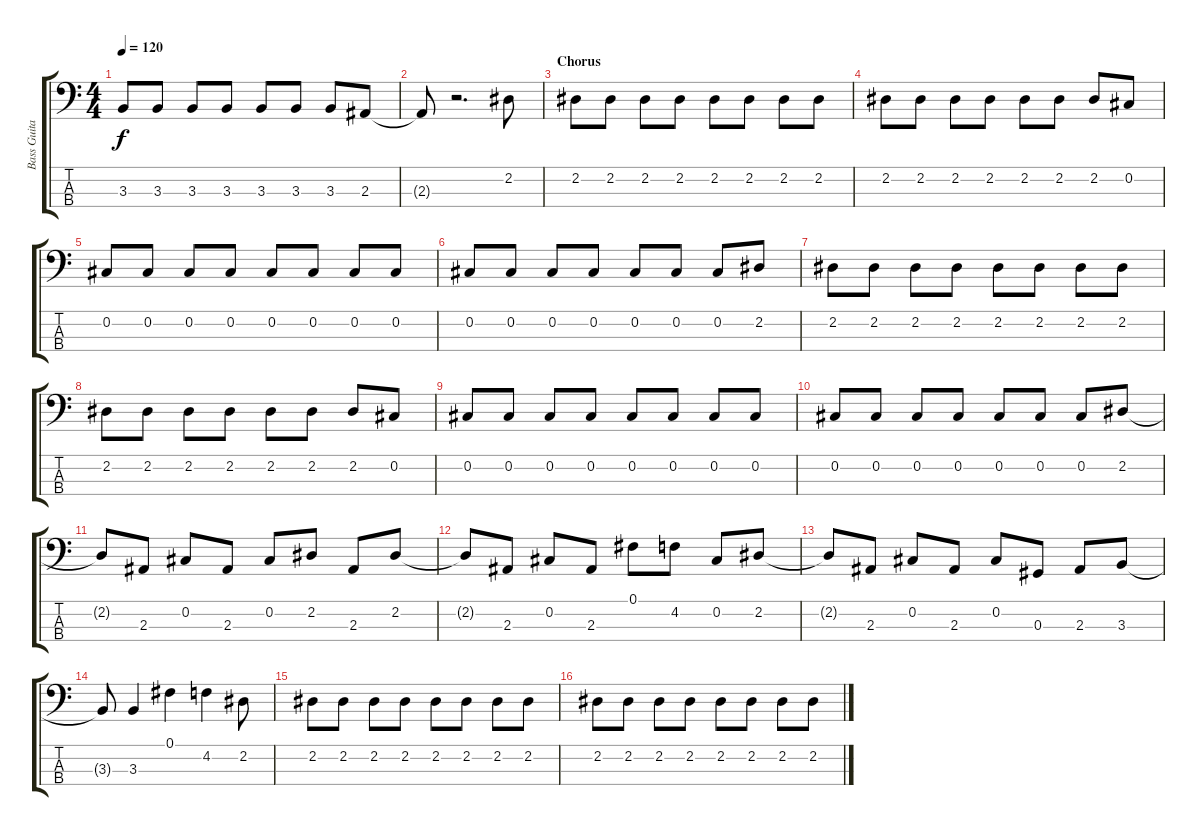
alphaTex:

\track ("Bass Guitar" "Bass Guita") {instrument electricbassfinger}
\staff {score tabs}
\tuning (Gb2 Db2 Ab1 Eb1) {hide}
\ts (4 4)
\tempo 120
\clef f4
\ks c
3.3.8{dy f} 3.3.8 3.3.8 3.3.8 3.3.8 3.3.8 3.3.8 2.3.8 |
2.3{t}.8 r.2{d} 2.2.8 |
\section ("" "Chorus")
2.2.8 2.2.8 2.2.8 2.2.8 2.2.8 2.2.8 2.2.8 2.2.8 |
2.2.8 2.2.8 2.2.8 2.2.8 2.2.8 2.2.8 2.2.8 0.2.8 |
0.2.8 0.2.8 0.2.8 0.2.8 0.2.8 0.2.8 0.2.8 0.2.8 |
0.2.8 0.2.8 0.2.8 0.2.8 0.2.8 0.2.8 0.2.8 2.2.8 |
2.2.8 2.2.8 2.2.8 2.2.8 2.2.8 2.2.8 2.2.8 2.2.8 |
2.2.8 2.2.8 2.2.8 2.2.8 2.2.8 2.2.8 2.2.8 0.2.8 |
0.2.8 0.2.8 0.2.8 0.2.8 0.2.8 0.2.8 0.2.8 0.2.8 |
0.2.8 0.2.8 0.2.8 0.2.8 0.2.8 0.2.8 0.2.8 2.2.8 |
2.2{t}.8 2.3.8 0.2.8 2.3.8 0.2.8 2.2.8 2.3.8 2.2.8 |
2.2{t}.8 2.3.8 0.2.8 2.3.8 0.1.8 4.2.8 0.2.8 2.2.8 |
2.2{t}.8 2.3.8 0.2.8 2.3.8 0.2.8 0.3.8 2.3.8 3.3.8 |
3.3{t}.8 3.3.4 0.1.4 4.2.4 2.2.8 |
2.2.8 2.2.8 2.2.8 2.2.8 2.2.8 2.2.8 2.2.8 2.2.8 |
2.2.8 2.2.8 2.2.8 2.2.8 2.2.8 2.2.8 2.2.8 2.2.8
